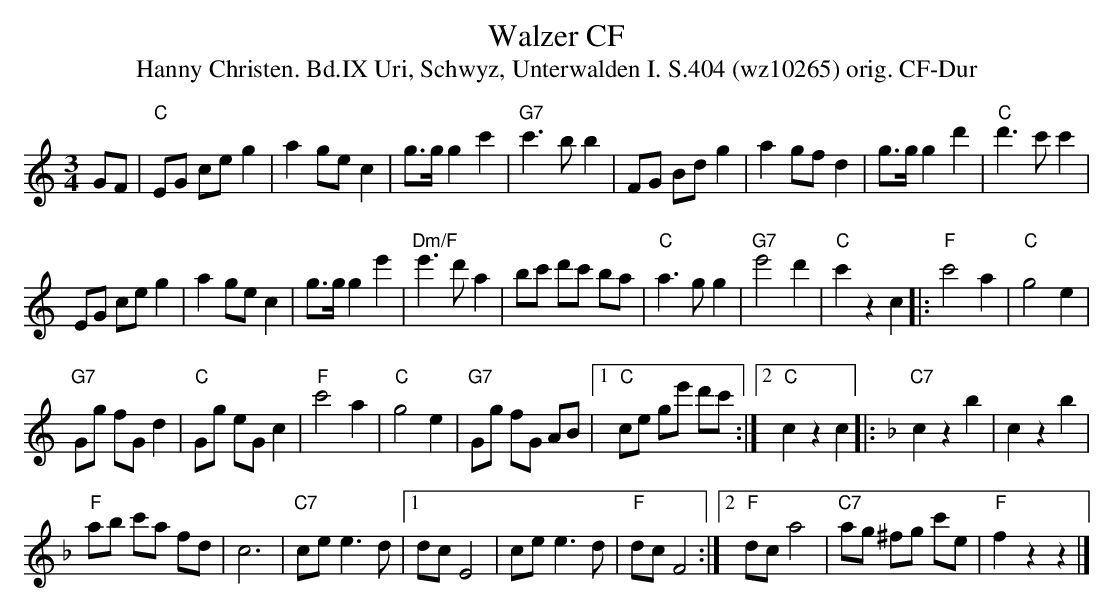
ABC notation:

X:1
T: Walzer CF
T:Hanny Christen. Bd.IX Uri, Schwyz, Unterwalden I. S.404 (wz10265) orig. CF-Dur
M:3/4
L:1/8
K:C
GF | "C"EG ce g2 | a2 ge c2 | g>g g2c'2 | "G7"c'3b b2 | FG Bd g2 | a2 gf d2 | g>g g2d'2 | "C"d'3c' c'2 |
EG ce g2 | a2 ge c2 | g>g g2 e'2 | "Dm/F"e'3d' a2 |  bc' d'c' ba | "C"a3gg2 | "G7"e'4 d'2 | "C"c'2 z2 c2 |: "F"c'4 a2 | "C"g4 e2 |
"G7"Gg fG d2 | "C"Gg eG c2 | "F"c'4 a2 | "C"g4e2 | "G7"Gg fG AB |1 "C"ce ge' d'c' :|2 "C"c2 z2 c2 |: [K:F] "C7"c2z2b2 | c2z2b2 |
"F"ab c'a fd | c6 | "C7"ce e3 d |1 dc E4 | ce e3d | "F"dc F4 :|2 "F"dc a4 | "C7"ag ^fg c'e | "F"f2 z2z2 |]
